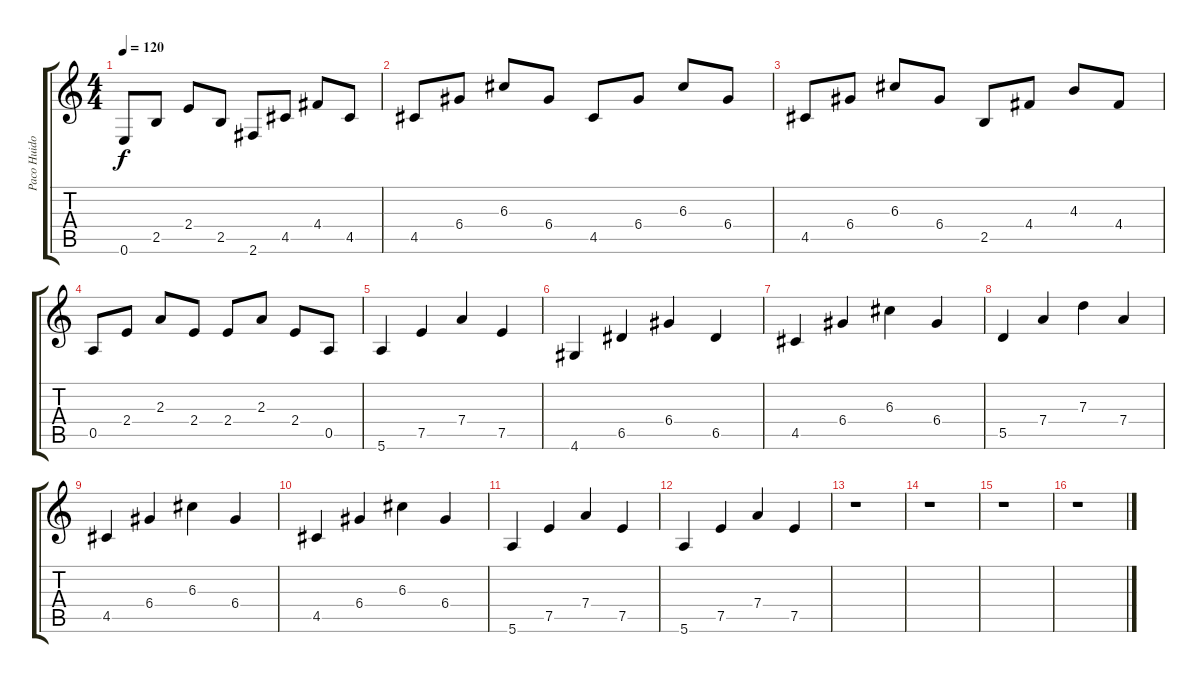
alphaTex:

\track ("Paco Huidobro" "Paco Huido") {instrument electricguitarjazz}
\staff {score tabs}
\tuning (E4 B3 G3 D3 A2 E2) {hide}
\ts (4 4)
\tempo 120
\clef g2
\ks c
0.6.8{dy f} 2.5.8 2.4.8 2.5.8 2.6.8 4.5.8 4.4.8 4.5.8 |
4.5.8 6.4.8 6.3.8 6.4.8 4.5.8 6.4.8 6.3.8 6.4.8 |
4.5.8 6.4.8 6.3.8 6.4.8 2.5.8 4.4.8 4.3.8 4.4.8 |
0.5.8 2.4.8 2.3.8 2.4.8 2.4.8 2.3.8 2.4.8 0.5.8 |
5.6.4{volume 8} 7.5.4 7.4.4 7.5.4 |
4.6.4 6.5.4 6.4.4 6.5.4 |
4.5.4 6.4.4 6.3.4 6.4.4 |
5.5.4 7.4.4 7.3.4 7.4.4 |
4.5.4 6.4.4 6.3.4 6.4.4 |
4.5.4 6.4.4 6.3.4 6.4.4 |
5.6.4 7.5.4 7.4.4 7.5.4 |
5.6.4 7.5.4 7.4.4 7.5.4 |
r.1 |
r.1 |
r.1 |
r.1
